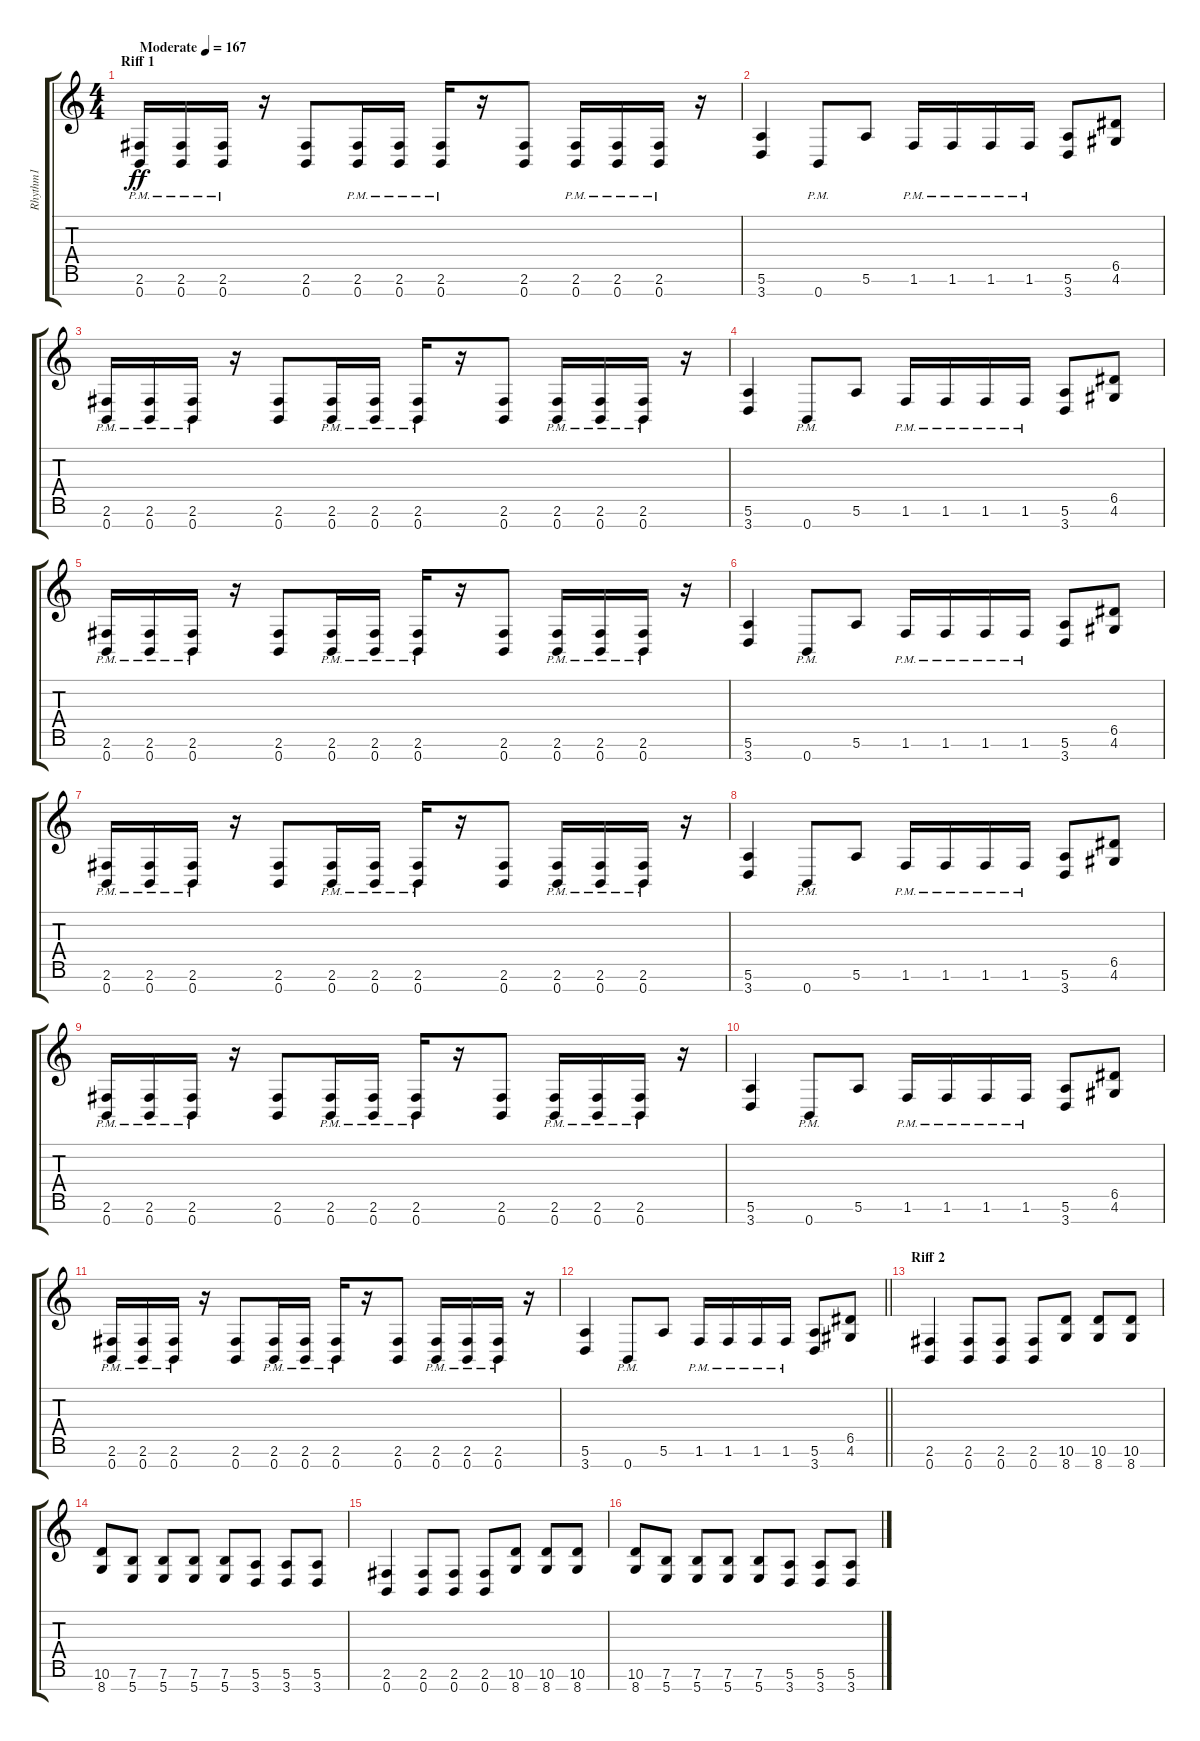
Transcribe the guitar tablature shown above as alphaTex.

\track ("Rhythm1" "Rhythm1") {instrument distortionguitar}
\staff {score tabs}
\tuning (E4 B3 G3 D3 A2 E2 B1) {hide}
\ts (4 4)
\section ("" "Riff 1")
\tempo (167 "Moderate")
\clef g2
\ks c
(2.6{pm} 0.7{pm}).16{dy ff instrument distortionguitar} (2.6{pm} 0.7{pm}).16 (2.6{pm} 0.7{pm}).16 r.16 (2.6 0.7).8 (2.6{pm} 0.7{pm}).16 (2.6{pm} 0.7{pm}).16 (2.6{pm} 0.7{pm}).16 r.16 (2.6 0.7).8 (2.6{pm} 0.7{pm}).16 (2.6{pm} 0.7{pm}).16 (2.6{pm} 0.7{pm}).16 r.16 |
(5.6 3.7).4 0.7{pm}.8 5.6.8 1.6{pm}.16 1.6{pm}.16 1.6{pm}.16 1.6{pm}.16 (5.6 3.7).8 (6.5 4.6).8 |
(2.6{pm} 0.7{pm}).16 (2.6{pm} 0.7{pm}).16 (2.6{pm} 0.7{pm}).16 r.16 (2.6 0.7).8 (2.6{pm} 0.7{pm}).16 (2.6{pm} 0.7{pm}).16 (2.6{pm} 0.7{pm}).16 r.16 (2.6 0.7).8 (2.6{pm} 0.7{pm}).16 (2.6{pm} 0.7{pm}).16 (2.6{pm} 0.7{pm}).16 r.16 |
(5.6 3.7).4 0.7{pm}.8 5.6.8 1.6{pm}.16 1.6{pm}.16 1.6{pm}.16 1.6{pm}.16 (5.6 3.7).8 (6.5 4.6).8 |
(2.6{pm} 0.7{pm}).16 (2.6{pm} 0.7{pm}).16 (2.6{pm} 0.7{pm}).16 r.16 (2.6 0.7).8 (2.6{pm} 0.7{pm}).16 (2.6{pm} 0.7{pm}).16 (2.6{pm} 0.7{pm}).16 r.16 (2.6 0.7).8 (2.6{pm} 0.7{pm}).16 (2.6{pm} 0.7{pm}).16 (2.6{pm} 0.7{pm}).16 r.16 |
(5.6 3.7).4 0.7{pm}.8 5.6.8 1.6{pm}.16 1.6{pm}.16 1.6{pm}.16 1.6{pm}.16 (5.6 3.7).8 (6.5 4.6).8 |
(2.6{pm} 0.7{pm}).16 (2.6{pm} 0.7{pm}).16 (2.6{pm} 0.7{pm}).16 r.16 (2.6 0.7).8 (2.6{pm} 0.7{pm}).16 (2.6{pm} 0.7{pm}).16 (2.6{pm} 0.7{pm}).16 r.16 (2.6 0.7).8 (2.6{pm} 0.7{pm}).16 (2.6{pm} 0.7{pm}).16 (2.6{pm} 0.7{pm}).16 r.16 |
(5.6 3.7).4 0.7{pm}.8 5.6.8 1.6{pm}.16 1.6{pm}.16 1.6{pm}.16 1.6{pm}.16 (5.6 3.7).8 (6.5 4.6).8 |
(2.6{pm} 0.7{pm}).16 (2.6{pm} 0.7{pm}).16 (2.6{pm} 0.7{pm}).16 r.16 (2.6 0.7).8 (2.6{pm} 0.7{pm}).16 (2.6{pm} 0.7{pm}).16 (2.6{pm} 0.7{pm}).16 r.16 (2.6 0.7).8 (2.6{pm} 0.7{pm}).16 (2.6{pm} 0.7{pm}).16 (2.6{pm} 0.7{pm}).16 r.16 |
(5.6 3.7).4 0.7{pm}.8 5.6.8 1.6{pm}.16 1.6{pm}.16 1.6{pm}.16 1.6{pm}.16 (5.6 3.7).8 (6.5 4.6).8 |
(2.6{pm} 0.7{pm}).16 (2.6{pm} 0.7{pm}).16 (2.6{pm} 0.7{pm}).16 r.16 (2.6 0.7).8 (2.6{pm} 0.7{pm}).16 (2.6{pm} 0.7{pm}).16 (2.6{pm} 0.7{pm}).16 r.16 (2.6 0.7).8 (2.6{pm} 0.7{pm}).16 (2.6{pm} 0.7{pm}).16 (2.6{pm} 0.7{pm}).16 r.16 |
\barLineRight lightlight
(5.6 3.7).4 0.7{pm}.8 5.6.8 1.6{pm}.16 1.6{pm}.16 1.6{pm}.16 1.6{pm}.16 (5.6 3.7).8 (6.5 4.6).8 |
\section ("" "Riff 2")
(2.6 0.7).4 (2.6 0.7).8 (2.6 0.7).8 (2.6 0.7).8 (10.6 8.7).8 (10.6 8.7).8 (10.6 8.7).8 |
(10.6 8.7).8 (7.6 5.7).8 (7.6 5.7).8 (7.6 5.7).8 (7.6 5.7).8 (5.6 3.7).8 (5.6 3.7).8 (5.6 3.7).8 |
(2.6 0.7).4 (2.6 0.7).8 (2.6 0.7).8 (2.6 0.7).8 (10.6 8.7).8 (10.6 8.7).8 (10.6 8.7).8 |
(10.6 8.7).8 (7.6 5.7).8 (7.6 5.7).8 (7.6 5.7).8 (7.6 5.7).8 (5.6 3.7).8 (5.6 3.7).8 (5.6 3.7).8
